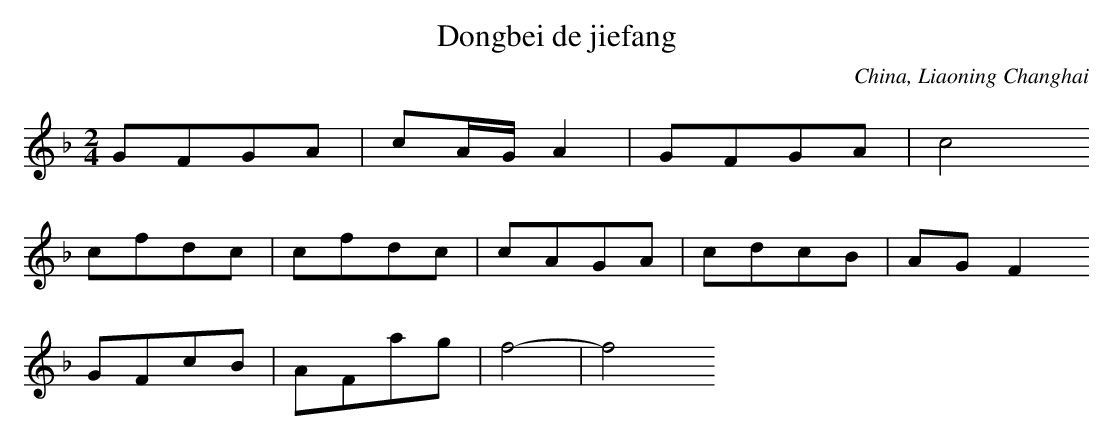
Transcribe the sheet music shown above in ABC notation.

X:1
T: Dongbei de jiefang
O: China, Liaoning Changhai
M: 2/4
L: 1/16
K: F
G2F2G2A2 | c2AGA4 | G2F2G2A2 | c8
c2f2d2c2 | c2f2d2c2 | c2A2G2A2 | c2d2c2B2 | A2G2F4
G2F2c2B2 | A2F2a2g2 | f8- | f8
